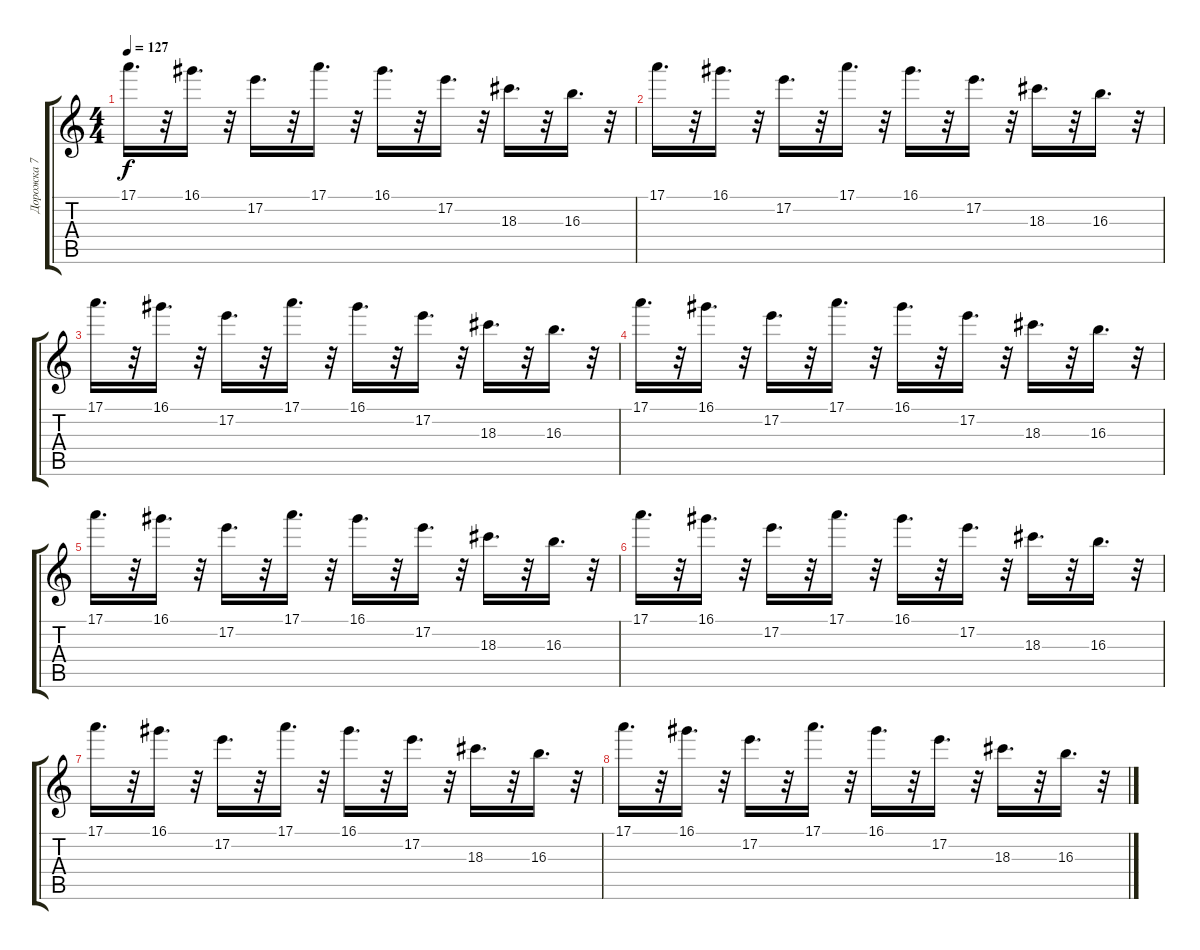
\track ("Дорожка 7" "Дорожка 7") {instrument overdrivenguitar}
\staff {score tabs}
\tuning (E4 B3 G3 D3 A2 E2) {hide}
\ts (4 4)
\tempo 127
\clef g2
\ks c
17.1.16{d dy f} r.32 16.1.16{d} r.32 17.2.16{d} r.32 17.1.16{d} r.32 16.1.16{d} r.32 17.2.16{d} r.32 18.3.16{d} r.32 16.3.16{d} r.32 |
17.1.16{d} r.32 16.1.16{d} r.32 17.2.16{d} r.32 17.1.16{d} r.32 16.1.16{d} r.32 17.2.16{d} r.32 18.3.16{d} r.32 16.3.16{d} r.32 |
17.1.16{d} r.32 16.1.16{d} r.32 17.2.16{d} r.32 17.1.16{d} r.32 16.1.16{d} r.32 17.2.16{d} r.32 18.3.16{d} r.32 16.3.16{d} r.32 |
17.1.16{d} r.32 16.1.16{d} r.32 17.2.16{d} r.32 17.1.16{d} r.32 16.1.16{d} r.32 17.2.16{d} r.32 18.3.16{d} r.32 16.3.16{d} r.32 |
17.1.16{d} r.32 16.1.16{d} r.32 17.2.16{d} r.32 17.1.16{d} r.32 16.1.16{d} r.32 17.2.16{d} r.32 18.3.16{d} r.32 16.3.16{d} r.32 |
17.1.16{d} r.32 16.1.16{d} r.32 17.2.16{d} r.32 17.1.16{d} r.32 16.1.16{d} r.32 17.2.16{d} r.32 18.3.16{d} r.32 16.3.16{d} r.32 |
17.1.16{d} r.32 16.1.16{d} r.32 17.2.16{d} r.32 17.1.16{d} r.32 16.1.16{d} r.32 17.2.16{d} r.32 18.3.16{d} r.32 16.3.16{d} r.32 |
17.1.16{d} r.32 16.1.16{d} r.32 17.2.16{d} r.32 17.1.16{d} r.32 16.1.16{d} r.32 17.2.16{d} r.32 18.3.16{d} r.32 16.3.16{d} r.32
